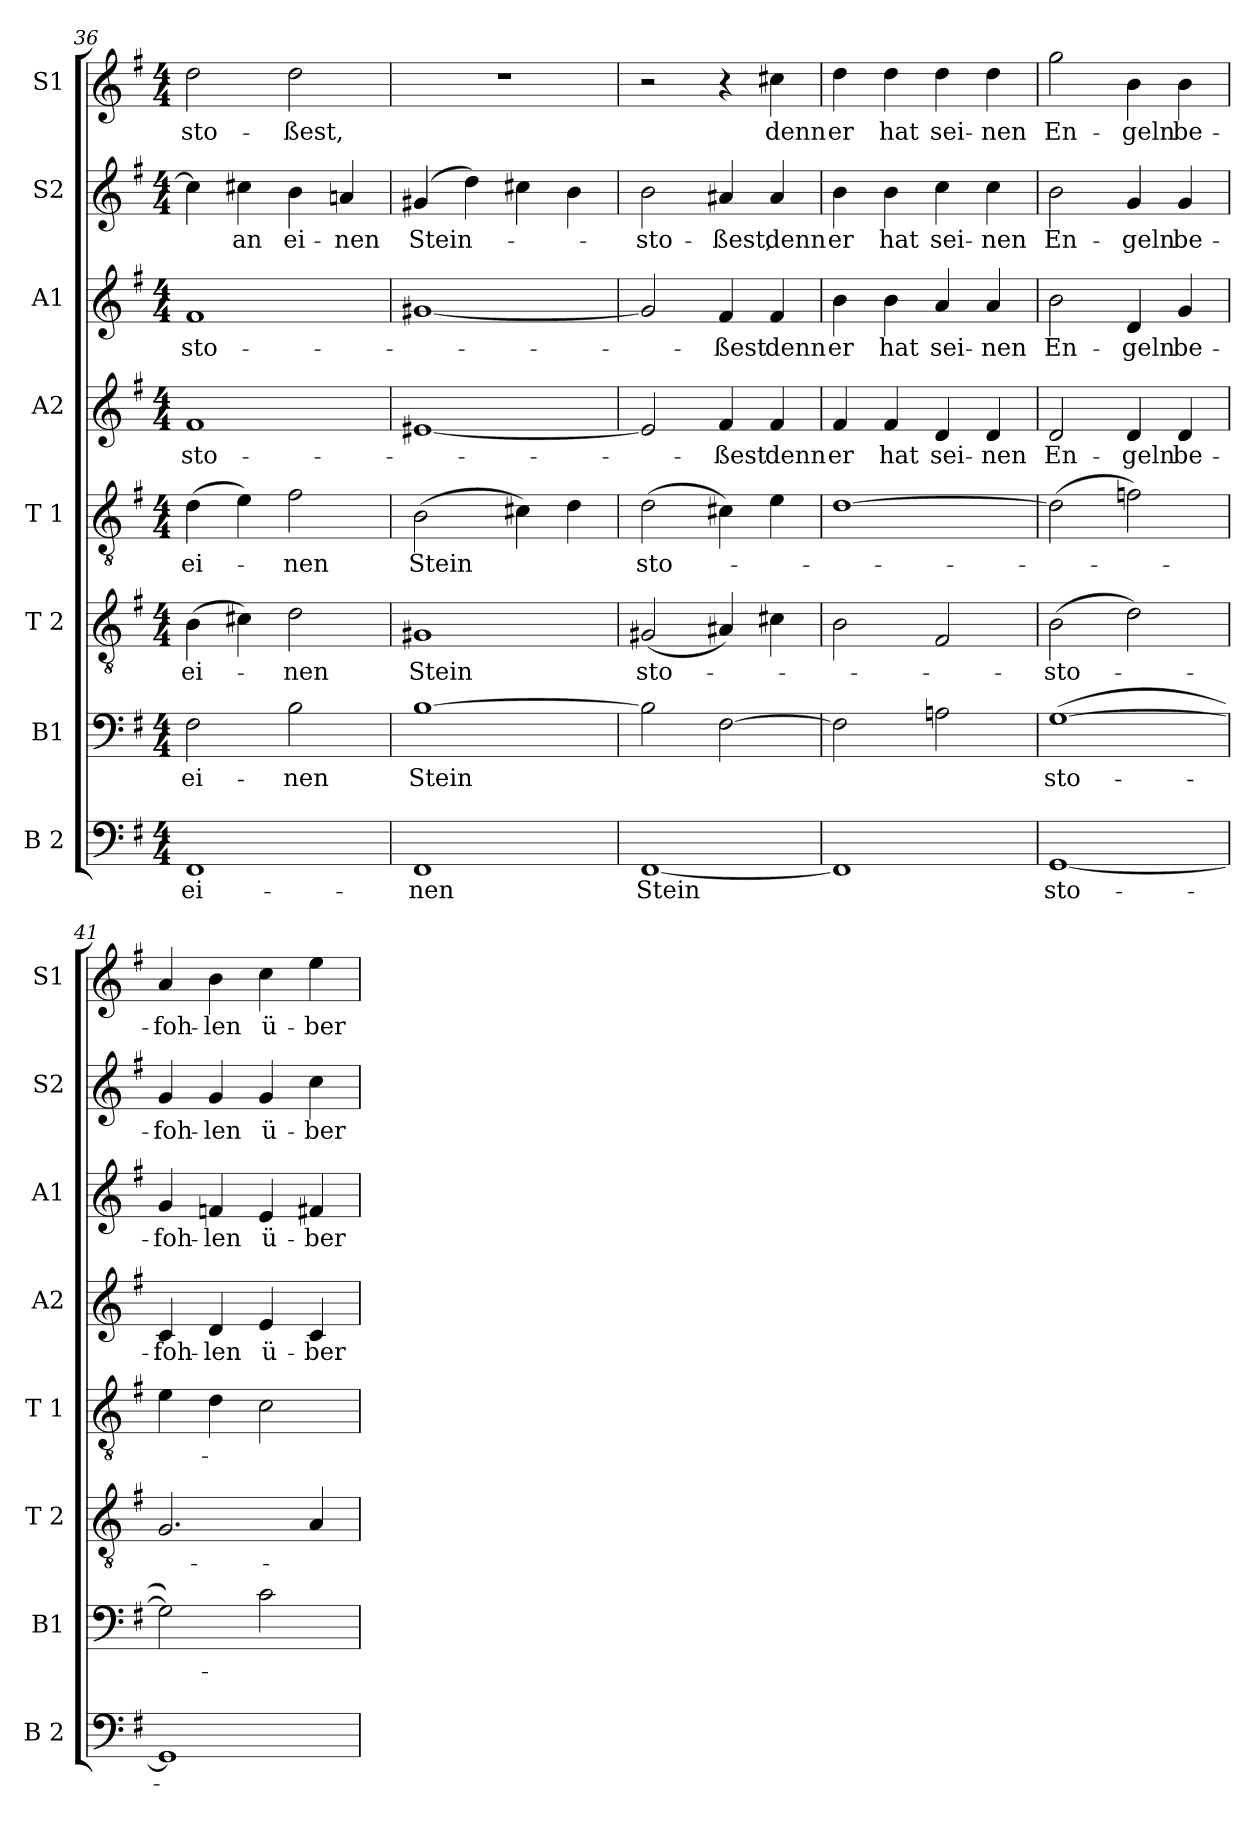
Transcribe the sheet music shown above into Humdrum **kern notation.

**kern	**text	**kern	**text	**kern	**text	**kern	**text	**kern	**text	**kern	**text	**kern	**text	**kern	**text
*part8	*part8	*part7	*part7	*part6	*part6	*part5	*part5	*part4	*part4	*part3	*part3	*part2	*part2	*part1	*part1
*staff8	*staff8	*staff7	*staff7	*staff6	*staff6	*staff5	*staff5	*staff4	*staff4	*staff3	*staff3	*staff2	*staff2	*staff1	*staff1
*I"B 2	*	*I"B1	*	*I"T 2	*	*I"T 1	*	*I"A2	*	*I"A1	*	*I"S2	*	*I"S1	*
*I'B 2	*	*I'B1	*	*I'T 2	*	*I'T 1	*	*I'A2	*	*I'A1	*	*I'S2	*	*I'S1	*
*clefF4	*	*clefF4	*	*clefGv2	*	*clefGv2	*	*clefG2	*	*clefG2	*	*clefG2	*	*clefG2	*
*k[f#]	*	*k[f#]	*	*k[f#]	*	*k[f#]	*	*k[f#]	*	*k[f#]	*	*k[f#]	*	*k[f#]	*
*M4/4	*	*M4/4	*	*M4/4	*	*M4/4	*	*M4/4	*	*M4/4	*	*M4/4	*	*M4/4	*
=36	=36	=36	=36	=36	=36	=36	=36	=36	=36	=36	=36	=36	=36	=36	=36
!	!LO:LY:b	!	!LO:LY:b	!	!LO:LY:b	!	!LO:LY:b	!	!LO:LY:b	!	!LO:LY:b	!	!	!	!LO:LY:b
1FF#	ei-	2F#\	ei-	(>4B\	ei-	(>4d\	ei-	1f#	-sto-	1f#	-sto-	4cc#\]	.	2dd\	sto-
!	!	!	!	!	!	!	!	!	!	!	!	!	!LO:LY:b	!	!
.	.	.	.	4c#X\)	.	4e\)	.	.	.	.	.	4cc#X\	-an	.	.
!	!	!	!LO:LY:b	!	!LO:LY:b	!	!LO:LY:b	!	!	!	!	!	!LO:LY:b	!	!LO:LY:b
.	.	2B\	-nen	2d\	-nen	2f#\	-nen	.	.	.	.	4b\	ei-	2dd\	-ßest,
!	!	!	!	!	!	!	!	!	!	!	!	!	!LO:LY:b	!	!
.	.	.	.	.	.	.	.	.	.	.	.	4an/	-nen	.	.
=37	=37	=37	=37	=37	=37	=37	=37	=37	=37	=37	=37	=37	=37	=37	=37
!	!LO:LY:b	!	!LO:LY:b	!	!LO:LY:b	!	!LO:LY:b	!	!	!	!	!	!LO:LY:b	!	!
1FF#	-nen	[1B	Stein	1G#X	Stein	(>2B\	Stein	[1e#X	.	[1g#X	.	(>4g#X/	Stein-	1r	.
.	.	.	.	.	.	.	.	.	.	.	.	4dd\)	.	.	.
.	.	.	.	.	.	4c#X\)	.	.	.	.	.	4cc#X\	.	.	.
.	.	.	.	.	.	4d\	.	.	.	.	.	4b\	.	.	.
!!LO:PB:g=z
=38	=38	=38	=38	=38	=38	=38	=38	=38	=38	=38	=38	=38	=38	=38	=38
!	!LO:LY:b	!	!	!	!LO:LY:b	!	!LO:LY:b	!	!	!	!	!	!LO:LY:b	!	!
[1FF#	Stein	2B\]	.	(<2G#X/	sto-	(>2d\	sto-	2e#/]	.	2g#/]	.	2b\	-sto-	2r	.
!	!	!	!	!	!	!	!	!	!LO:LY:b	!	!LO:LY:b	!	!LO:LY:b	!	!
.	.	[2F#\	.	4A#X/)	.	4c#X\)	.	4f#/	-ßest	4f#/	-ßest	4a#X/	-ßest,	4r	.
!	!	!	!	!	!	!	!	!	!LO:LY:b	!	!LO:LY:b	!	!LO:LY:b	!	!LO:LY:b
.	.	.	.	4c#X\	.	4e\	.	4f#/	denn	4f#/	denn	4a#/	denn	4cc#X\	denn
=39	=39	=39	=39	=39	=39	=39	=39	=39	=39	=39	=39	=39	=39	=39	=39
!	!	!	!	!	!	!	!	!	!LO:LY:b	!	!LO:LY:b	!	!LO:LY:b	!	!LO:LY:b
1FF#]	.	2F#\]	.	2B\	.	[1d	.	4f#/	er	4b\	er	4b\	er	4dd\	er
!	!	!	!	!	!	!	!	!	!LO:LY:b	!	!LO:LY:b	!	!LO:LY:b	!	!LO:LY:b
.	.	.	.	.	.	.	.	4f#/	hat	4b\	hat	4b\	hat	4dd\	hat
!	!	!	!	!	!	!	!	!	!LO:LY:b	!	!LO:LY:b	!	!LO:LY:b	!	!LO:LY:b
.	.	2An\	.	2F#/	.	.	.	4d/	sei-	4a/	sei-	4cc\	sei-	4dd\	sei-
!	!	!	!	!	!	!	!	!	!LO:LY:b	!	!LO:LY:b	!	!LO:LY:b	!	!LO:LY:b
.	.	.	.	.	.	.	.	4d/	-nen	4a/	-nen	4cc\	-nen	4dd\	-nen
=40	=40	=40	=40	=40	=40	=40	=40	=40	=40	=40	=40	=40	=40	=40	=40
!	!LO:LY:b	!	!LO:LY:b	!	!LO:LY:b	!	!	!	!LO:LY:b	!	!LO:LY:b	!	!LO:LY:b	!	!LO:LY:b
[1GG	sto-	(<[1G	sto-	(>2B\	-sto-	(>2d\]	.	2d/	En-	2b\	En-	2b\	En-	2gg\	En-
!	!	!	!	!	!	!	!	!	!LO:LY:b	!	!LO:LY:b	!	!LO:LY:b	!	!LO:LY:b
.	.	.	.	2d\)	.	2fn\)	.	4d/	-geln	4d/	-geln	4g/	-geln	4b\	-geln
!	!	!	!	!	!	!	!	!	!LO:LY:b	!	!LO:LY:b	!	!LO:LY:b	!	!LO:LY:b
.	.	.	.	.	.	.	.	4d/	be-	4g/	be-	4g/	be-	4b\	be-
=41	=41	=41	=41	=41	=41	=41	=41	=41	=41	=41	=41	=41	=41	=41	=41
!	!	!	!	!	!	!	!	!	!LO:LY:b	!	!LO:LY:b	!	!LO:LY:b	!	!LO:LY:b
1GG]	.	2G\])	.	2.G/	.	4e\	.	4c/	-foh-	4g/	-foh-	4g/	-foh-	4a/	-foh-
!	!	!	!	!	!	!	!	!	!LO:LY:b	!	!LO:LY:b	!	!LO:LY:b	!	!LO:LY:b
.	.	.	.	.	.	4d\	.	4d/	-len	4fn/	-len	4g/	-len	4b\	-len
!	!	!	!	!	!	!	!	!	!LO:LY:b	!	!LO:LY:b	!	!LO:LY:b	!	!LO:LY:b
.	.	2c\	.	.	.	2c\	.	4e/	ü-	4e/	ü-	4g/	ü-	4cc\	ü-
!	!	!	!	!	!	!	!	!	!LO:LY:b	!	!LO:LY:b	!	!LO:LY:b	!	!LO:LY:b
.	.	.	.	4A/	.	.	.	4c/	-ber	4f#X/	-ber	4cc\	-ber	4ee\	-ber
=	=	=	=	=	=	=	=	=	=	=	=	=	=	=	=
*-	*-	*-	*-	*-	*-	*-	*-	*-	*-	*-	*-	*-	*-	*-	*-
